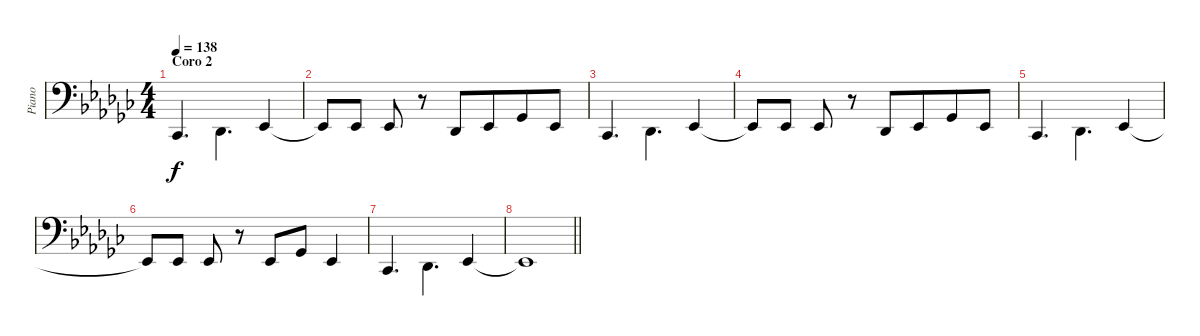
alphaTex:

\track ("Piano" "Piano") {instrument brightacousticpiano}
\staff {score}
\tuning (C3 G2 D2 A1 E1 B0) {hide}
\ts (4 4)
\section ("" "Coro 2")
\tempo 138
\clef f4
\ks gb
2.4.4{d dy f} 4.4.4{d beam Down} 1.3.4 |
1.3{t}.8 1.3.8 1.3.8 r.8 4.4.8 1.3.8{beam merge} 4.3.8 1.3.8 |
2.4.4{d} 4.4.4{d beam Down} 1.3.4 |
1.3{t}.8 1.3.8 1.3.8 r.8 4.4.8 1.3.8{beam merge} 4.3.8 1.3.8 |
2.4.4{d} 4.4.4{d beam Down} 1.3.4 |
1.3{t}.8 1.3.8 1.3.8 r.8 1.3.8{beam merge} 4.3.8 1.3.4 |
2.4.4{d} 4.4.4{d beam Down} 1.3.4 |
\barLineRight lightlight
1.3{t}.1
